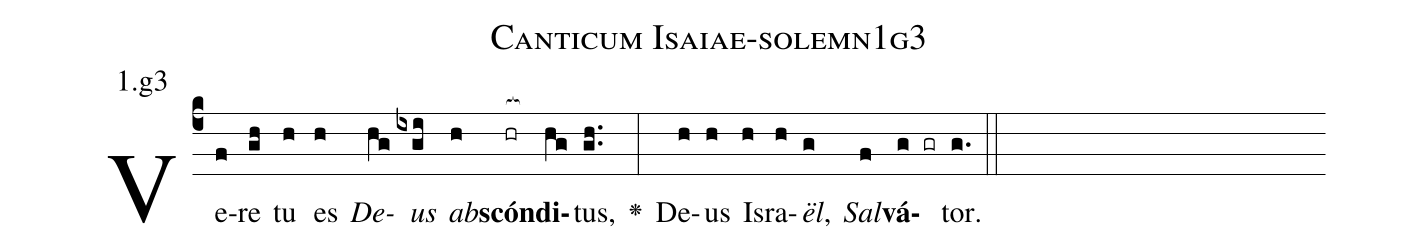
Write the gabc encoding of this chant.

name: Canticum Isaiae-solemn1g3;
annotation: 1.g3;
%%
(c4)Ve(f)re(gh) tu(h) es(h) <i>De</i>(hg)<i>us</i>(ixgi) <i>ab</i>(h)<b>scón</b>(hr[ocb:1{])<b>di</b>(hg[ocb:0}])tus,(gh..) <v>\greheightstar</v>(:) De(h)us(h) Is(h)ra(h)<i>ël</i>,(g) <i>Sal</i>(f)<b>vá</b>(g gr)tor.(g.) (::)


%E(h) u(h) o(g) u(f) a(g) e.(g.) (::)
